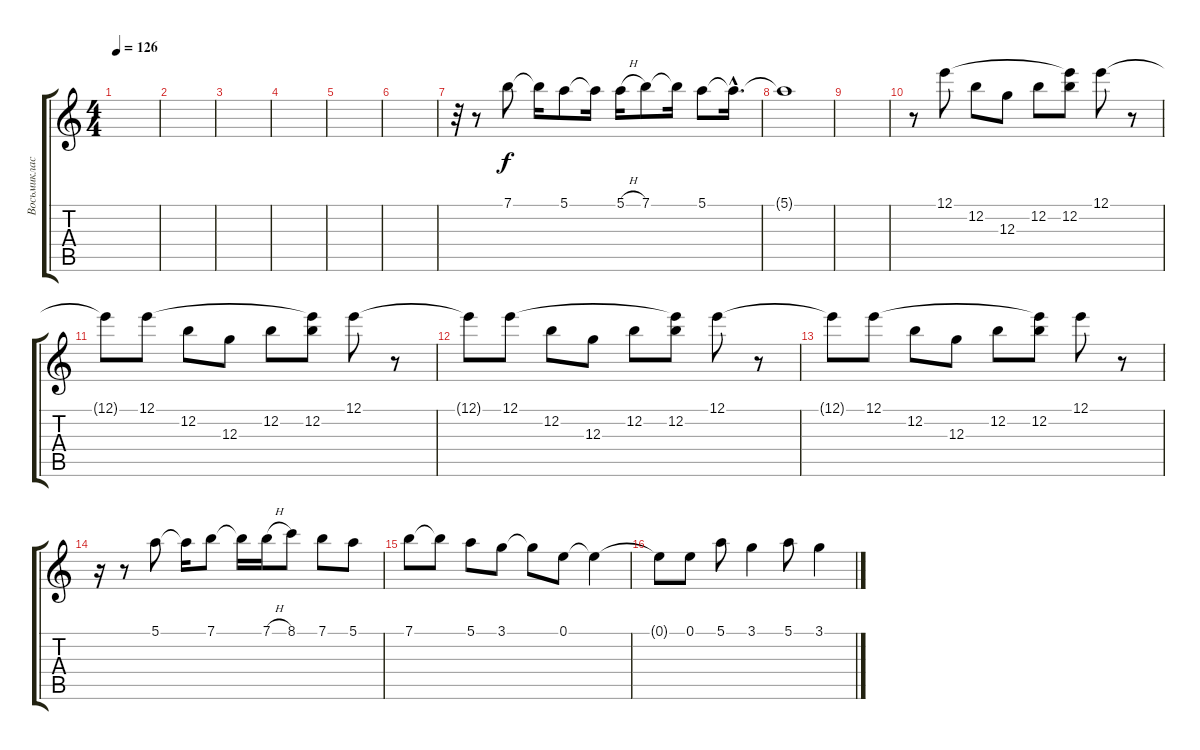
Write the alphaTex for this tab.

\track ("Восьмикласница" "Восьмиклас") {instrument electricguitarjazz}
\staff {score tabs}
\tuning (E4 B3 G3 D3 A2 E2) {hide}
\ts (4 4)
\tempo 126
\clef g2
\ks c
|
|
|
|
|
|
r.32 r.8 7.1.8 7.1{t}.16 5.1.8 5.1{t}.16 5.1{h}.16 7.1.8 7.1{t}.16 5.1.8 5.1{hac t}.16{d} |
5.1{t}.1 |
|
r.8 12.1.8 12.2.8 12.3.8 12.2.8 (12.1{t} 12.2).8 12.1.8 r.8 |
12.1{t}.8 12.1.8 12.2.8 12.3.8 12.2.8 (12.1{t} 12.2).8 12.1.8 r.8 |
12.1{t}.8 12.1.8 12.2.8 12.3.8 12.2.8 (12.1{t} 12.2).8 12.1.8 r.8 |
12.1{t}.8 12.1.8 12.2.8 12.3.8 12.2.8 (12.1{t} 12.2).8 12.1.8 r.8 |
r.16 r.8 5.1.8 5.1{t}.16 7.1.8 7.1{t}.16 7.1{h}.16 8.1.8 7.1.8 5.1.8 |
7.1.8 7.1{t}.8 5.1.8 3.1.8 3.1{t}.8 0.1.8 0.1{t}.4 |
0.1{t}.8 0.1.8 5.1.8 3.1.4 5.1.8 3.1.4
